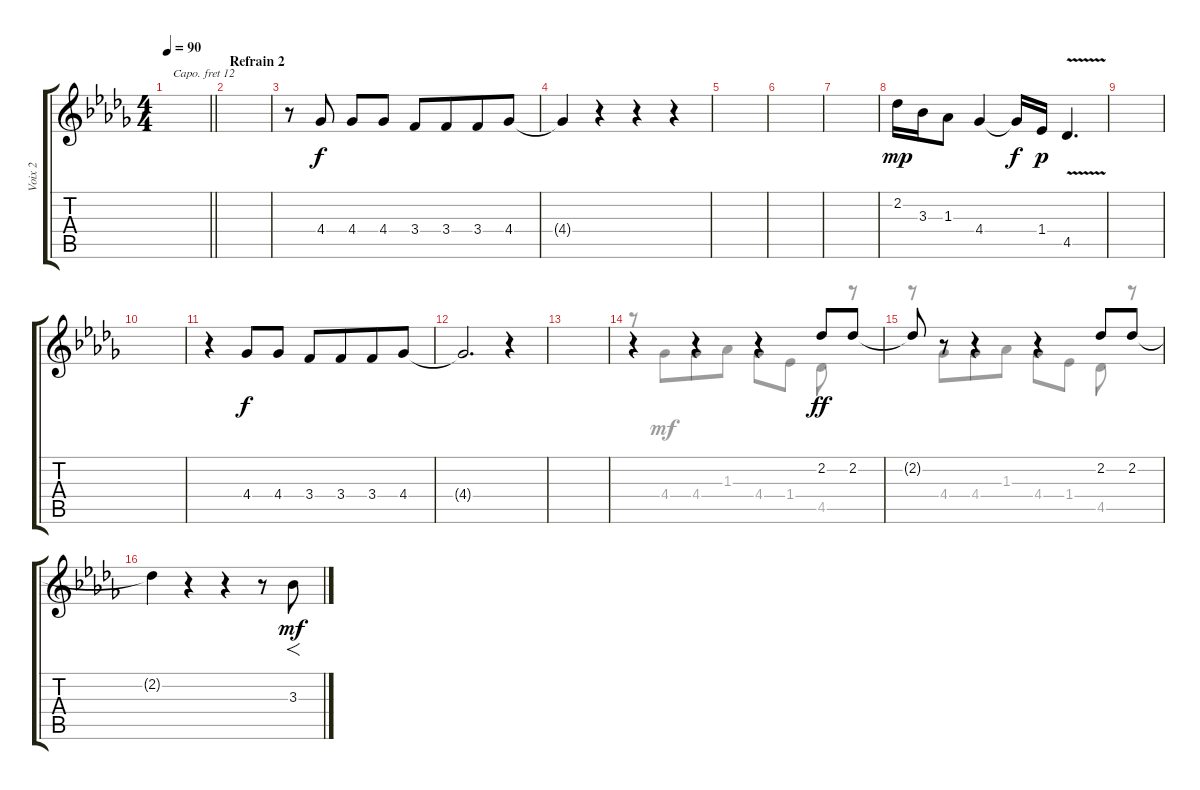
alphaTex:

\track ("Voix 2" "Voix 2") {instrument voiceoohs}
\staff {score tabs}
\capo 12
\tuning (E4 B3 G3 D3 A2 E2) {hide}
\voice
\ts (4 4)
\tempo 90
\clef g2
\barLineRight lightlight
\ks db
|
\section ("" "Refrain 2")
|
r.8 4.4.8{dy f} 4.4.8 4.4.8 3.4.8 3.4.8{beam merge} 3.4.8 4.4.8 |
4.4{t}.4 r.4 r.4 r.4 |
|
|
|
2.2.16{dy mp} 3.3.16 1.3.8 4.4.4 4.4{t}.16{dy f} 1.4.16{dy p} 4.5{v}.4{d} |
|
|
r.4 4.4.8{dy f} 4.4.8 3.4.8 3.4.8{beam merge} 3.4.8 4.4.8 |
4.4{t}.2{d} r.4 |
|
r.4 r.4 r.4 2.2.8{dy ff} 2.2.8 |
2.2{t}.8 r.8 r.4 r.4 2.2.8 2.2.8 |
2.2{t}.4 r.4 r.4 r.8 3.3.8{f dy mf}
\voice
\clef g2
\ottava regular
\simile none
\barLineRight lightlight
\ks db
|
|
|
|
|
|
|
|
|
|
|
|
|
r.8 4.4.8{beam merge} 4.4.8 1.3.8 4.4.8 1.4.8 4.5.8 r.8 |
r.8 4.4.8{beam merge} 4.4.8 1.3.8 4.4.8 1.4.8 4.5.8 r.8 |
